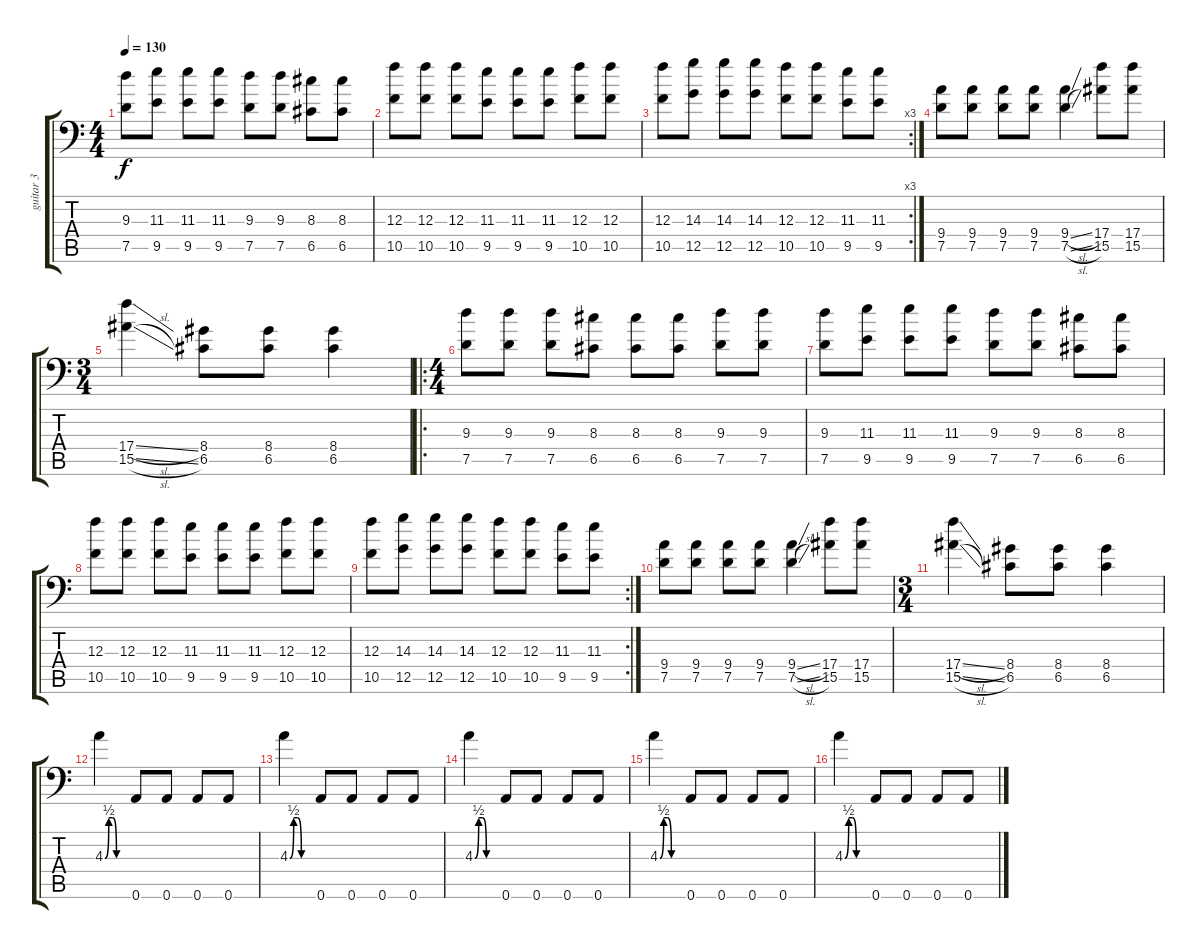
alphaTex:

\track ("guitar 3" "guitar 3") {instrument distortionguitar}
\staff {score tabs}
\tuning (D4 A3 F3 C3 G2 A1) {hide}
\ts (4 4)
\tempo 130
\clef f4
\ks c
(9.3 7.5).8{dy f} (11.3 9.5).8 (11.3 9.5).8 (11.3 9.5).8 (9.3 7.5).8 (9.3 7.5).8 (8.3 6.5).8 (8.3 6.5).8 |
(12.3 10.5).8 (12.3 10.5).8 (12.3 10.5).8 (11.3 9.5).8 (11.3 9.5).8 (11.3 9.5).8 (12.3 10.5).8 (12.3 10.5).8 |
\rc 3
(12.3 10.5).8 (14.3 12.5).8 (14.3 12.5).8 (14.3 12.5).8 (12.3 10.5).8 (12.3 10.5).8 (11.3 9.5).8 (11.3 9.5).8 |
(9.4 7.5).8 (9.4 7.5).8 (9.4 7.5).8 (9.4 7.5).8 (9.4{sl} 7.5{sl}).4 (17.4 15.5).8 (17.4 15.5).8 |
\ts (3 4)
(17.4{sl} 15.5{sl}).4 (8.4 6.5).8 (8.4 6.5).8 (8.4 6.5).4 |
\ro
\ts (4 4)
(9.3 7.5).8 (9.3 7.5).8 (9.3 7.5).8 (8.3 6.5).8 (8.3 6.5).8 (8.3 6.5).8 (9.3 7.5).8 (9.3 7.5).8 |
(9.3 7.5).8 (11.3 9.5).8 (11.3 9.5).8 (11.3 9.5).8 (9.3 7.5).8 (9.3 7.5).8 (8.3 6.5).8 (8.3 6.5).8 |
(12.3 10.5).8 (12.3 10.5).8 (12.3 10.5).8 (11.3 9.5).8 (11.3 9.5).8 (11.3 9.5).8 (12.3 10.5).8 (12.3 10.5).8 |
\rc 2
(12.3 10.5).8 (14.3 12.5).8 (14.3 12.5).8 (14.3 12.5).8 (12.3 10.5).8 (12.3 10.5).8 (11.3 9.5).8 (11.3 9.5).8 |
(9.4 7.5).8 (9.4 7.5).8 (9.4 7.5).8 (9.4 7.5).8 (9.4{sl} 7.5{sl}).4 (17.4 15.5).8 (17.4 15.5).8 |
\ts (3 4)
(17.4{sl} 15.5{sl}).4 (8.4 6.5).8 (8.4 6.5).8 (8.4 6.5).4 |
4.3{be (custom 0 0 10 2 20 2 30 0 60 0)}.4 0.6.8 0.6.8 0.6.8 0.6.8 |
4.3{be (custom 0 0 10 2 20 2 30 0 60 0)}.4 0.6.8 0.6.8 0.6.8 0.6.8 |
4.3{be (custom 0 0 10 2 20 2 30 0 60 0)}.4 0.6.8 0.6.8 0.6.8 0.6.8 |
4.3{be (custom 0 0 10 2 20 2 30 0 60 0)}.4 0.6.8 0.6.8 0.6.8 0.6.8 |
4.3{be (custom 0 0 10 2 20 2 30 0 60 0)}.4 0.6.8 0.6.8 0.6.8 0.6.8
